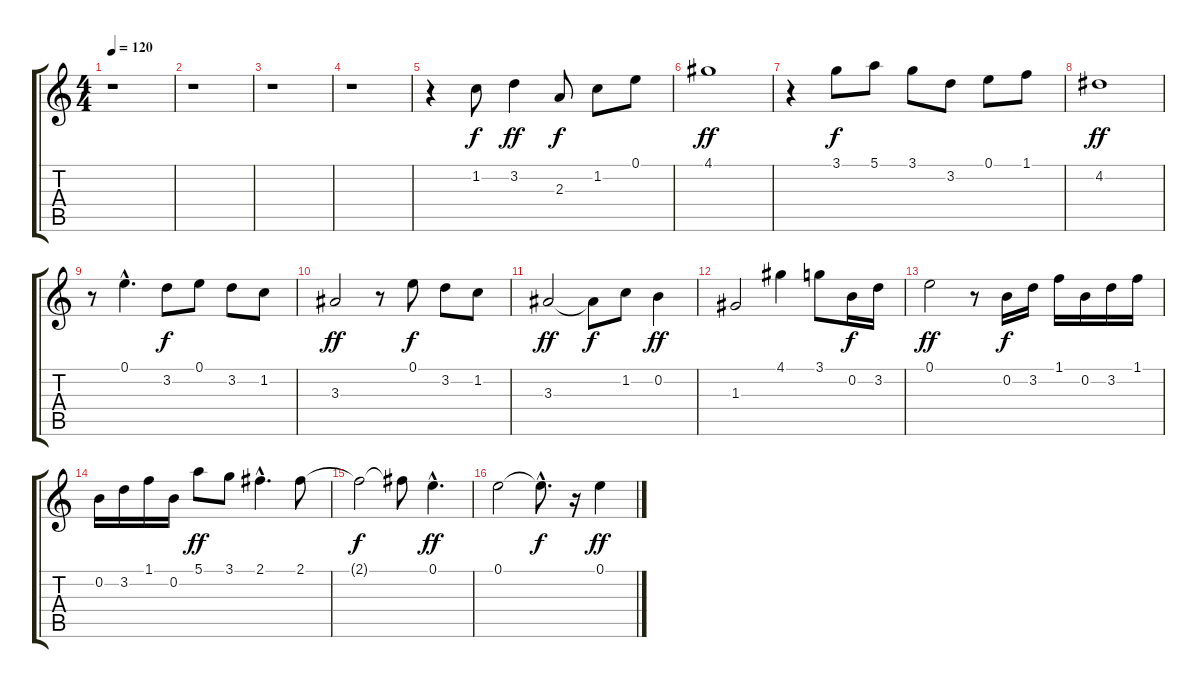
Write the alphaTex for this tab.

\track "" {instrument overdrivenguitar}
\staff {score tabs}
\tuning (E4 B3 G3 D3 A2 E2) {hide}
\ts (4 4)
\tempo 120
\clef g2
\ks c
r.1{dy f} |
r.1 |
r.1 |
r.1 |
r.4 1.2.8 3.2.4{dy ff} 2.3.8{dy f} 1.2.8 0.1.8 |
4.1.1{dy ff} |
r.4 3.1.8{dy f} 5.1.8 3.1.8 3.2.8 0.1.8 1.1.8 |
4.2.1{dy ff} |
r.8 0.1{hac}.4{d} 3.2.8{dy f} 0.1.8 3.2.8 1.2.8 |
3.3.2{dy ff} r.8 0.1.8{dy f} 3.2.8 1.2.8 |
3.3.2{dy ff} 3.3{t}.8{dy f} 1.2.8 0.2.4{dy ff} |
1.3.2 4.1.4 3.1.8 0.2.16{dy f} 3.2.16 |
0.1.2{dy ff} r.8 0.2.16{dy f} 3.2.16 1.1.16 0.2.16 3.2.16 1.1.16 |
0.2.16 3.2.16 1.1.16 0.2.16 5.1.8{dy ff} 3.1.8 2.1{hac}.4{d} 2.1.8 |
2.1{t}.2{dy f} 2.1{t}.8 0.1{hac}.4{d dy ff} |
0.1.2 0.1{hac t}.8{d dy f} r.16 0.1.4{dy ff}
